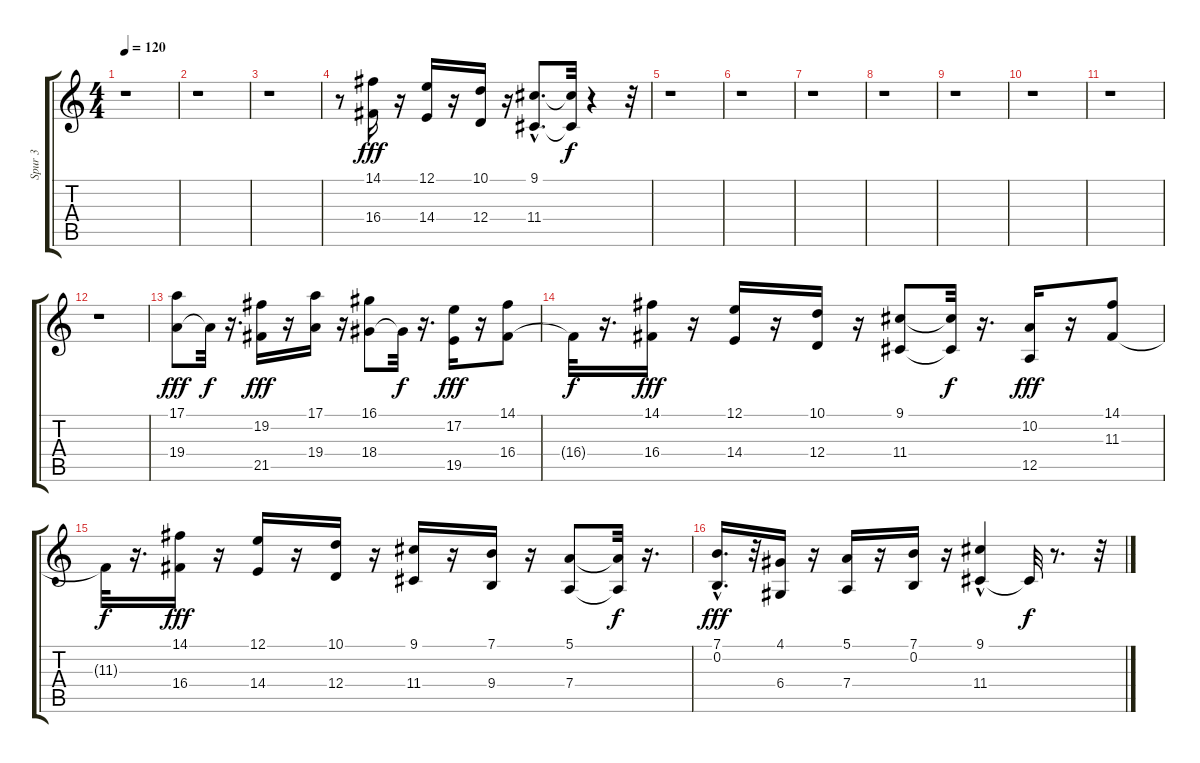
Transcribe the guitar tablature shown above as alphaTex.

\track ("Spur 3" "Spur 3") {instrument brasssection}
\staff {score tabs}
\tuning (E4 B3 G3 D3 A2 E2) {hide}
\ts (4 4)
\tempo 120
\clef g2
\ks c
r.1{dy fff} |
r.1 |
r.1 |
r.8 (14.1 16.4).16 r.16 (12.1 14.4).16 r.16 (10.1 12.4).16 r.16 (9.1{hac} 11.4{hac}).8{d} (9.1{t} 11.4{t}).32{dy f} r.4 r.32 |
r.1 |
r.1 |
r.1 |
r.1 |
r.1 |
r.1 |
r.1 |
r.1 |
(17.1 19.4).8{dy fff} 19.4{t}.32{dy f} r.16{d} (19.2 21.5).16{dy fff} r.16 (17.1 19.4).16 r.16 (16.1 18.4).8 18.4{t}.32{dy f} r.16{d} (17.2 19.5).16{dy fff} r.16 (14.1 16.4).8 |
16.4{t}.32{dy f} r.16{d} (14.1 16.4).16{dy fff} r.16 (12.1 14.4).16 r.16 (10.1 12.4).16 r.16 (9.1 11.4).8 (9.1{t} 11.4{t}).32{dy f} r.16{d} (10.2 12.5).16{dy fff} r.16 (14.1 11.3).8 |
11.3{t}.32{dy f} r.16{d} (14.1 16.4).16{dy fff} r.16 (12.1 14.4).16 r.16 (10.1 12.4).16 r.16 (9.1 11.4).16 r.16 (7.1 9.4).16 r.16 (5.1 7.4).8 (5.1{t} 7.4{t}).32{dy f} r.16{d} |
(7.1 0.2{hac}).16{d dy fff} r.32 (4.1 6.4).16 r.16 (5.1 7.4).16 r.16 (7.1 0.2).16 r.16 (9.1{hac} 11.4).4 11.4{t}.32{dy f} r.8{d} r.32
